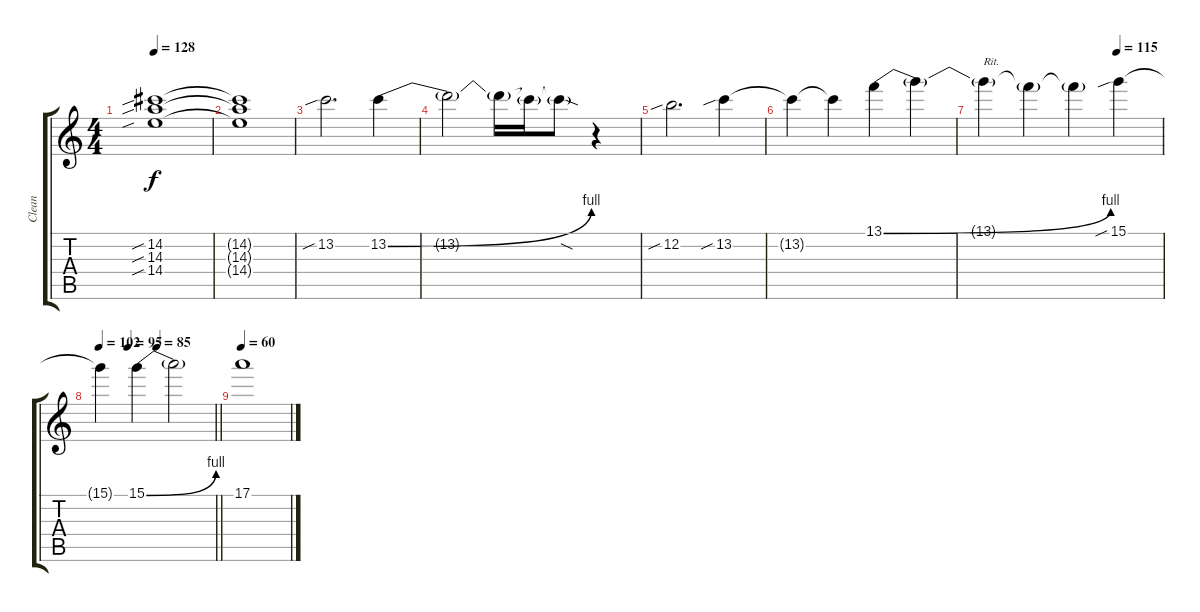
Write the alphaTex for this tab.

\track ("Clean" "Clean") {instrument acousticguitarsteel}
\staff {score tabs}
\tuning (E4 B3 G3 D3 A2 E2) {hide}
\ts (4 4)
\tempo 128
\clef g2
\ks c
(14.2{sib} 14.3{sib} 14.4{sib}).1{dy f} |
(14.2{t} 14.3{t} 14.4{t}).1 |
13.2{sib}.2{d volume 13} 13.2{be (bend 0 0 60 4)}.4 |
13.2{t}.2 13.2{t}.16 13.2{t}.16 13.2{sod t}.8 r.4 |
12.2{sib}.2{d} 13.2{sib}.4 |
13.2{t}.4 13.2{t}.4 13.1{be (bend 0 0 60 4)}.4 13.1{t}.4 |
\tempo (115 0.75)
13.1{t}.4{txt "Rit."} 13.1{t}.4 13.1{t}.4 15.1{sib}.4 |
\tempo 102
\tempo (95 0.25)
\tempo (85 0.5)
\barLineRight lightlight
15.1{t}.4 15.1{be (bend 0 0 60 4)}.4 15.1{t}.2 |
\tempo 60
17.1.1
